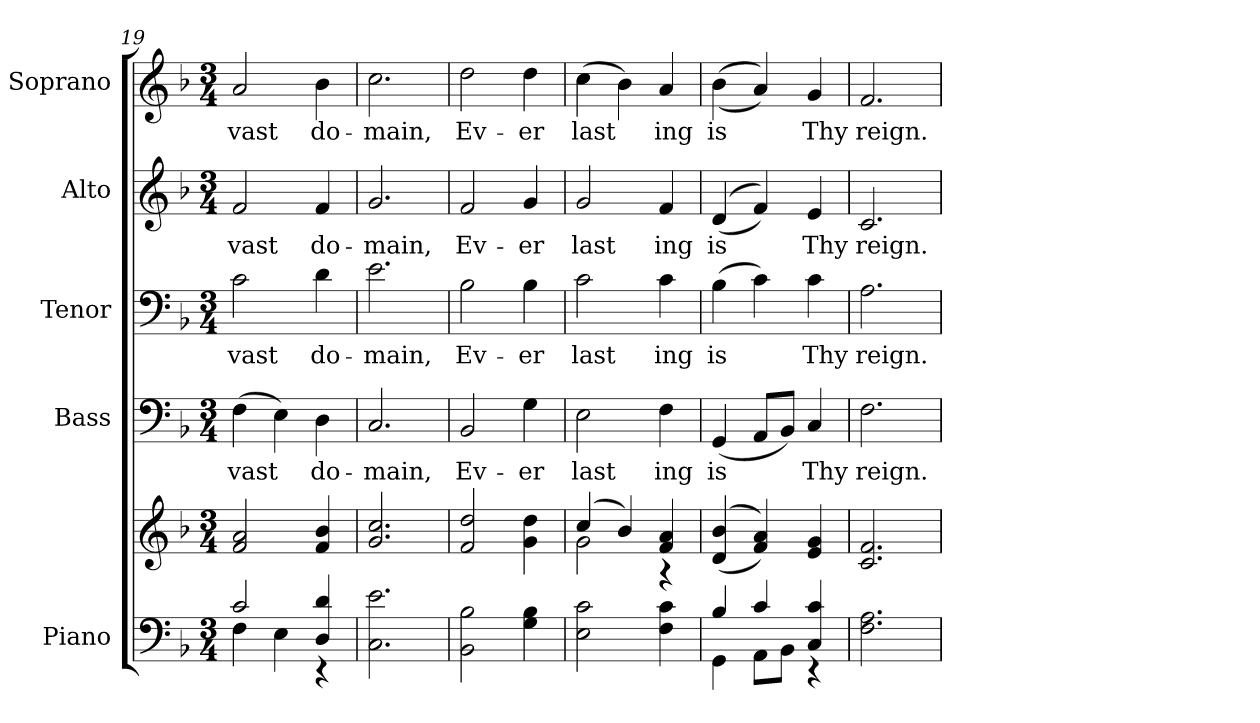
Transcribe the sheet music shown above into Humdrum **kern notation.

**kern	**kern	**kern	**text	**kern	**text	**kern	**text	**kern	**text
*part5	*part5	*part4	*part4	*part3	*part3	*part2	*part2	*part1	*part1
*staff6	*staff5	*staff4	*staff4	*staff3	*staff3	*staff2	*staff2	*staff1	*staff1
*I"Piano	*	*I"Bass	*	*I"Tenor	*	*I"Alto	*	*I"Soprano	*
*I'Pno.	*	*I'B.	*	*I'T.	*	*I'A.	*	*I'S.	*
!!LO:PB:g=z
*clefF4	*clefG2	*clefF4	*	*clefF4	*	*clefG2	*	*clefG2	*
*k[b-]	*k[b-]	*k[b-]	*	*k[b-]	*	*k[b-]	*	*k[b-]	*
*F:	*F:	*F:	*	*F:	*	*F:	*	*F:	*
*M3/4	*M3/4	*M3/4	*	*M3/4	*	*M3/4	*	*M3/4	*
=19	=19	=19	=19	=19	=19	=19	=19	=19	=19
*^	*	*	*	*	*	*	*	*	*
!	!	!	!	!LO:LY:b:color=#000000	!	!	!	!	!	!
!	!	!	!	!	!	!LO:LY:b:color=#000000	!	!	!	!
!	!	!	!	!	!	!	!	!LO:LY:b:color=#000000	!	!
!	!	!	!	!	!	!	!	!	!	!LO:LY:b:color=#000000
2ci/	4Fi\	2fi/ 2ai	(4Fi\	vast	2ci\	vast	2fi/	vast	2ai/	vast
.	4Ei\	.	4Ei\)	.	.	.	.	.	.	.
!	!	!	!	!LO:LY:b:color=#000000	!	!	!	!	!	!
!	!	!	!	!	!	!LO:LY:b:color=#000000	!	!	!	!
!	!	!	!	!	!	!	!	!LO:LY:b:color=#000000	!	!
!	!	!	!	!	!	!	!	!	!	!LO:LY:b:color=#000000
4Di/ 4di	4r	4fi/ 4b-i	4Di\	do-	4di\	do-	4fi/	do-	4b-i\	do-
*v	*v	*	*	*	*	*	*	*	*	*
=20	=20	=20	=20	=20	=20	=20	=20	=20	=20
*^	*	*	*	*	*	*	*	*	*
!	!	!	!	!LO:LY:b:color=#000000	!	!	!	!	!	!
*v	*v	*	*	*	*	*	*	*	*	*
*^	*	*	*	*	*	*	*	*	*
!	!	!	!	!	!	!LO:LY:b:color=#000000	!	!	!	!
*v	*v	*	*	*	*	*	*	*	*	*
*^	*	*	*	*	*	*	*	*	*
!	!	!	!	!	!	!	!	!LO:LY:b:color=#000000	!	!
*v	*v	*	*	*	*	*	*	*	*	*
*^	*	*	*	*	*	*	*	*	*
!	!	!	!	!	!	!	!	!	!	!LO:LY:b:color=#000000
*v	*v	*	*	*	*	*	*	*	*	*
2.Ci\ 2.ei	2.gi/ 2.cci	2.Ci/	-main,	2.ei\	-main,	2.gi/	-main,	2.cci\	-main,
=21	=21	=21	=21	=21	=21	=21	=21	=21	=21
!	!	!	!LO:LY:b:color=#000000	!	!	!	!	!	!
!	!	!	!	!	!LO:LY:b:color=#000000	!	!	!	!
!	!	!	!	!	!	!	!LO:LY:b:color=#000000	!	!
!	!	!	!	!	!	!	!	!	!LO:LY:b:color=#000000
2BB-i\ 2B-i	2fi/ 2ddi	2BB-i/	Ev-	2B-i\	Ev-	2fi/	Ev-	2ddi\	Ev-
!	!	!	!LO:LY:b:color=#000000	!	!	!	!	!	!
!	!	!	!	!	!LO:LY:b:color=#000000	!	!	!	!
!	!	!	!	!	!	!	!LO:LY:b:color=#000000	!	!
!	!	!	!	!	!	!	!	!	!LO:LY:b:color=#000000
4Gi\ 4B-i	4gi\ 4ddi	4Gi\	-er	4B-i\	-er	4gi/	-er	4ddi\	-er
!!LO:PB:g=z
=22	=22	=22	=22	=22	=22	=22	=22	=22	=22
*	*^	*	*	*	*	*	*	*	*
!	!	!	!	!LO:LY:b:color=#000000	!	!	!	!	!	!
!	!	!	!	!	!	!LO:LY:b:color=#000000	!	!	!	!
!	!	!	!	!	!	!	!	!LO:LY:b:color=#000000	!	!
!	!	!	!	!	!	!	!	!	!	!LO:LY:b:color=#000000
2Ei\ 2ci	(4cci/	2gi\	2Ei\	last	2ci\	last	2gi/	last	(4cci\	last
.	4b-i/)	.	.	.	.	.	.	.	4b-i\)	.
!	!	!	!	!LO:LY:b:color=#000000	!	!	!	!	!	!
!	!	!	!	!	!	!LO:LY:b:color=#000000	!	!	!	!
!	!	!	!	!	!	!	!	!LO:LY:b:color=#000000	!	!
!	!	!	!	!	!	!	!	!	!	!LO:LY:b:color=#000000
4Fi\ 4ci	4fi/ 4ai	4r	4Fi\	ing	4ci\	ing	4fi/	ing	4ai/	ing
*	*v	*v	*	*	*	*	*	*	*	*
=23	=23	=23	=23	=23	=23	=23	=23	=23	=23
*^	*	*	*	*	*	*	*	*	*
*	*	*^	*	*	*	*	*	*	*	*
!	!	!	!	!	!LO:LY:b:color=#000000	!	!	!	!	!	!
*	*	*v	*v	*	*	*	*	*	*	*	*
*	*	*^	*	*	*	*	*	*	*	*
!	!	!	!	!	!	!	!LO:LY:b:color=#000000	!	!	!	!
*	*	*v	*v	*	*	*	*	*	*	*	*
*	*	*^	*	*	*	*	*	*	*	*
!	!	!	!	!	!	!	!	!	!LO:LY:b:color=#000000	!	!
*	*	*v	*v	*	*	*	*	*	*	*	*
*	*	*^	*	*	*	*	*	*	*	*
!	!	!	!	!	!	!	!	!	!	!	!LO:LY:b:color=#000000
*	*	*v	*v	*	*	*	*	*	*	*	*
4B-i/	4GGi\	((4di/ 4b-i	(4GGi/	is	(4B-i\	is	((4di/	is	((4b-i\	is
4ci/	8AAi\L	4fi/ 4ai))	8AAi/L	.	4ci\)	.	4fi/))	.	4ai/))	.
.	8BB-i\J	.	8BB-i/J)	.	.	.	.	.	.	.
!	!	!	!	!LO:LY:b:color=#000000	!	!	!	!	!	!
!	!	!	!	!	!	!LO:LY:b:color=#000000	!	!	!	!
!	!	!	!	!	!	!	!	!LO:LY:b:color=#000000	!	!
!	!	!	!	!	!	!	!	!	!	!LO:LY:b:color=#000000
4Ci/ 4ci	4r	4ei/ 4gi	4Ci/	Thy	4ci\	Thy	4ei/	Thy	4gi/	Thy
*v	*v	*	*	*	*	*	*	*	*	*
=24	=24	=24	=24	=24	=24	=24	=24	=24	=24
*^	*	*	*	*	*	*	*	*	*
!	!	!	!	!LO:LY:b:color=#000000	!	!	!	!	!	!
*v	*v	*	*	*	*	*	*	*	*	*
*^	*	*	*	*	*	*	*	*	*
!	!	!	!	!	!	!LO:LY:b:color=#000000	!	!	!	!
*v	*v	*	*	*	*	*	*	*	*	*
*^	*	*	*	*	*	*	*	*	*
!	!	!	!	!	!	!	!	!LO:LY:b:color=#000000	!	!
*v	*v	*	*	*	*	*	*	*	*	*
*^	*	*	*	*	*	*	*	*	*
!	!	!	!	!	!	!	!	!	!	!LO:LY:b:color=#000000
*v	*v	*	*	*	*	*	*	*	*	*
2.Fi\ 2.Ai	2.ci/ 2.fi	2.Fi\	reign.	2.Ai\	reign.	2.ci/	reign.	2.fi/	reign.
=	=	=	=	=	=	=	=	=	=
*-	*-	*-	*-	*-	*-	*-	*-	*-	*-
